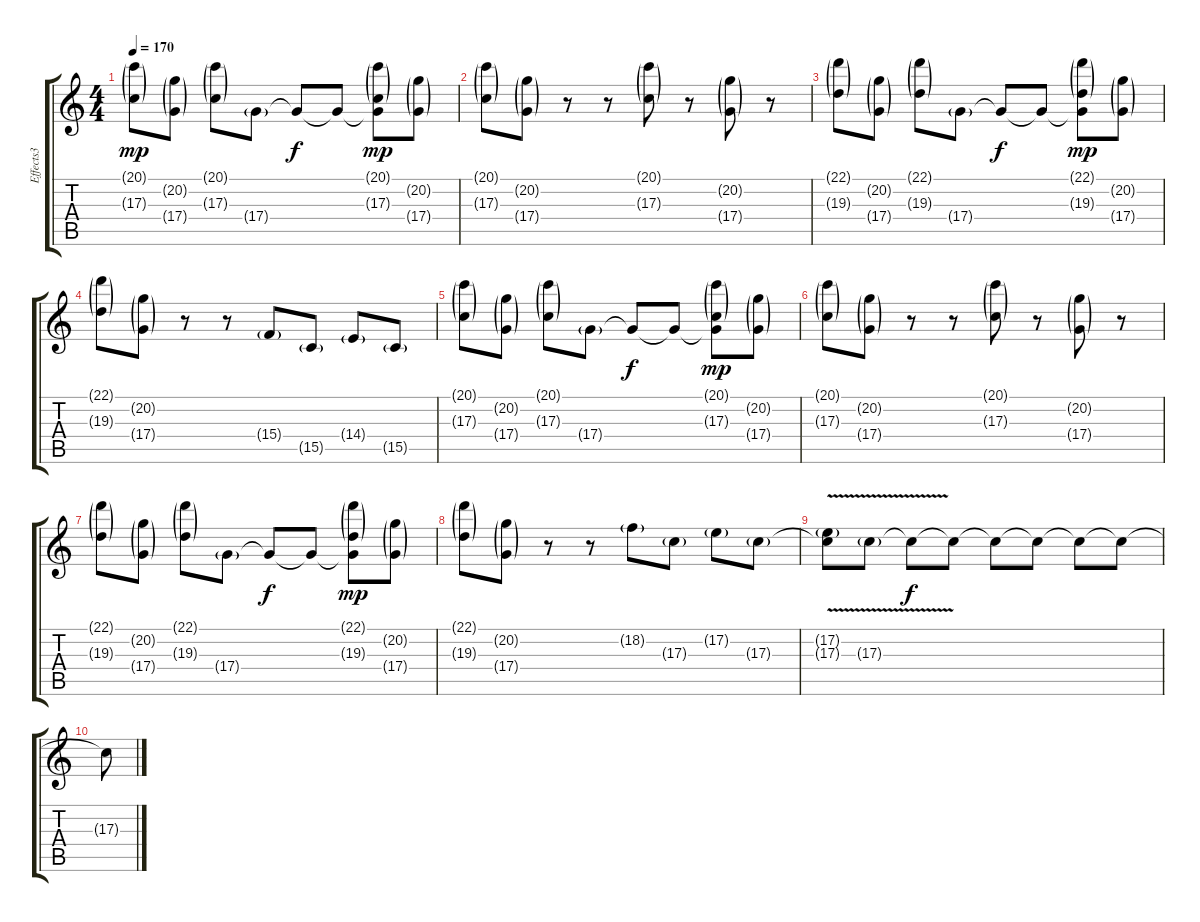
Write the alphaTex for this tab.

\track ("Effects3" "Effects3") {instrument musicbox}
\staff {score tabs}
\tuning (E4 B3 G3 D3 A2 E2) {hide}
\ts (4 4)
\tempo 170
\clef g2
\ks c
(20.1{g} 17.3{g}).8{dy mp} (20.2{g} 17.4{g}).8 (20.1{g} 17.3{g}).8 17.4{g}.8 17.4{t}.8{dy f} 17.4{t}.8 (20.1{g} 17.3{g} 17.4{t}).8{dy mp} (20.2{g} 17.4{g}).8 |
(20.1{g} 17.3{g}).8 (20.2{g} 17.4{g}).8 r.8 r.8 (20.1{g} 17.3{g}).8 r.8 (20.2{g} 17.4{g}).8 r.8 |
(22.1{g} 19.3{g}).8 (20.2{g} 17.4{g}).8 (22.1{g} 19.3{g}).8 17.4{g}.8 17.4{t}.8{dy f} 17.4{t}.8 (22.1{g} 19.3{g} 17.4{t}).8{dy mp} (20.2{g} 17.4{g}).8 |
(22.1{g} 19.3{g}).8 (20.2{g} 17.4{g}).8 r.8 r.8 15.4{g}.8 15.5{g}.8 14.4{g}.8 15.5{g}.8 |
(20.1{g} 17.3{g}).8 (20.2{g} 17.4{g}).8 (20.1{g} 17.3{g}).8 17.4{g}.8 17.4{t}.8{dy f} 17.4{t}.8 (20.1{g} 17.3{g} 17.4{t}).8{dy mp} (20.2{g} 17.4{g}).8 |
(20.1{g} 17.3{g}).8 (20.2{g} 17.4{g}).8 r.8 r.8 (20.1{g} 17.3{g}).8 r.8 (20.2{g} 17.4{g}).8 r.8 |
(22.1{g} 19.3{g}).8{volume 7} (20.2{g} 17.4{g}).8 (22.1{g} 19.3{g}).8 17.4{g}.8 17.4{t}.8{dy f} 17.4{t}.8 (22.1{g} 19.3{g} 17.4{t}).8{dy mp} (20.2{g} 17.4{g}).8 |
(22.1{g} 19.3{g}).8{volume 6} (20.2{g} 17.4{g}).8 r.8 r.8 18.2{g}.8 17.3{g}.8 17.2{g}.8{volume 5} 17.3{g}.8 |
(17.2{v g} 17.3{t}).8{volume 4} 17.3{v g}.8{volume 2} 17.3{t}.8{dy f} 17.3{t}.8 17.3{t}.8 17.3{t}.8 17.3{t}.8 17.3{t}.8 |
17.3{t}.8
